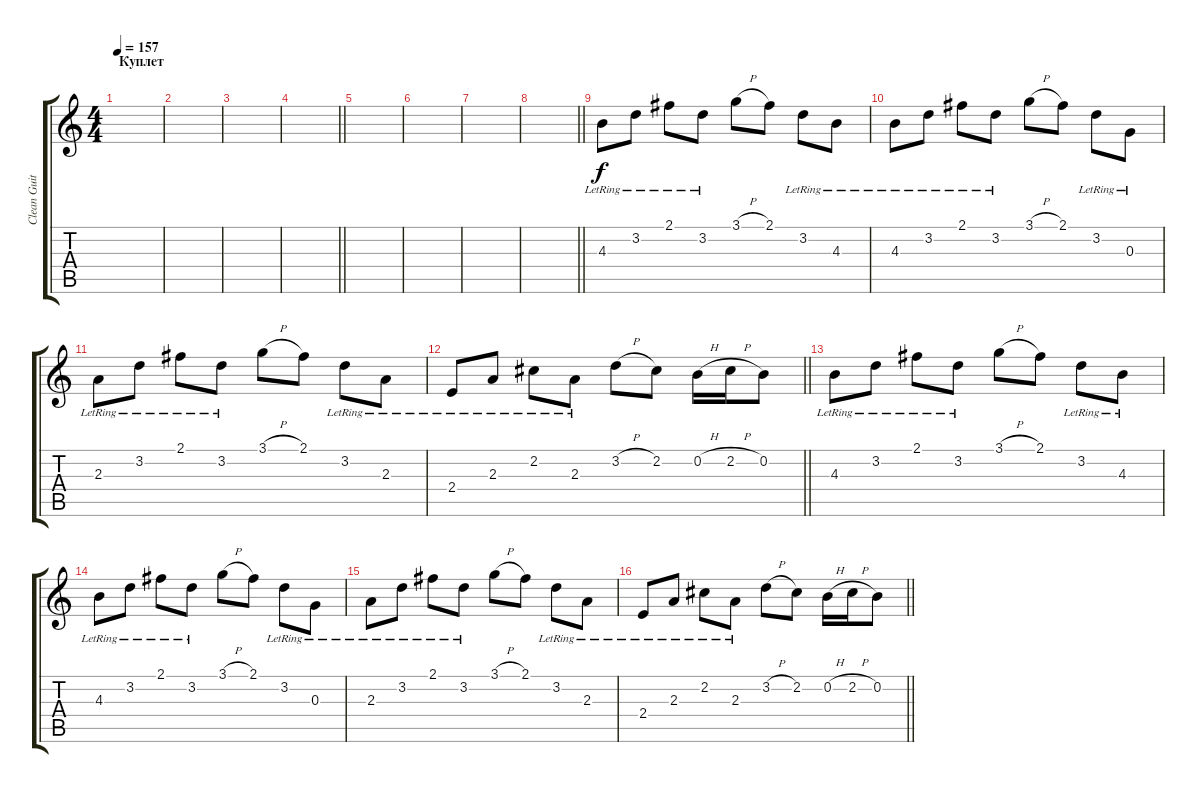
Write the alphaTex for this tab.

\track ("Clean Guitar" "Clean Guit") {instrument electricguitarclean}
\staff {score tabs}
\tuning (E4 B3 G3 D3 A2 E2) {hide}
\ts (4 4)
\section ("" "Куплет")
\tempo 157
\clef g2
\ks c
|
|
|
\barLineRight lightlight
|
|
|
|
\barLineRight lightlight
|
4.3{lr}.8 3.2{lr}.8 2.1{lr}.8 3.2{lr}.8 3.1{h}.8 2.1.8 3.2{lr}.8 4.3{lr}.8 |
4.3{lr}.8 3.2{lr}.8 2.1{lr}.8 3.2{lr}.8 3.1{h}.8 2.1.8 3.2{lr}.8 0.3{lr}.8 |
2.3{lr}.8 3.2{lr}.8 2.1{lr}.8 3.2{lr}.8 3.1{h}.8 2.1.8 3.2{lr}.8 2.3{lr}.8 |
\barLineRight lightlight
2.4{lr}.8 2.3{lr}.8 2.2{lr}.8 2.3{lr}.8 3.2{h}.8 2.2.8 0.2{h}.16 2.2{h}.16 0.2.8 |
4.3{lr}.8 3.2{lr}.8 2.1{lr}.8 3.2{lr}.8 3.1{h}.8 2.1.8 3.2{lr}.8 4.3{lr}.8 |
4.3{lr}.8 3.2{lr}.8 2.1{lr}.8 3.2{lr}.8 3.1{h}.8 2.1.8 3.2{lr}.8 0.3{lr}.8 |
2.3{lr}.8 3.2{lr}.8 2.1{lr}.8 3.2{lr}.8 3.1{h}.8 2.1.8 3.2{lr}.8 2.3{lr}.8 |
\barLineRight lightlight
2.4{lr}.8 2.3{lr}.8 2.2{lr}.8 2.3{lr}.8 3.2{h}.8 2.2.8 0.2{h}.16 2.2{h}.16 0.2.8
